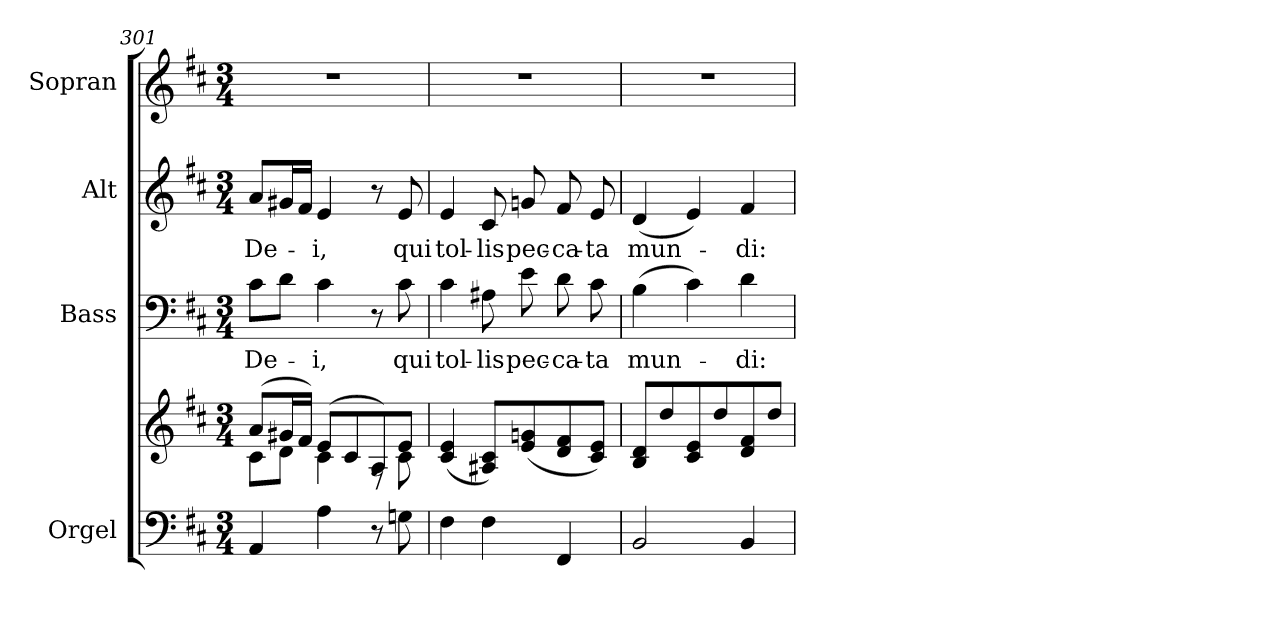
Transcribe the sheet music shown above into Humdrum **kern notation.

**kern	**kern	**kern	**text	**kern	**text	**kern
*part4	*part4	*part3	*part3	*part2	*part2	*part1
*staff5	*staff4	*staff3	*staff3	*staff2	*staff2	*staff1
*I"Orgel	*	*I"Bass	*	*I"Alt	*	*I"Sopran
*	*	*I'B.	*	*I'A.	*	*I'S.
*clefF4	*clefG2	*clefF4	*	*clefG2	*	*clefG2
*k[f#c#]	*k[f#c#]	*k[f#c#]	*	*k[f#c#]	*	*k[f#c#]
*D:	*D:	*D:	*	*D:	*	*D:
*M3/4	*M3/4	*M3/4	*	*M3/4	*	*M3/4
=301	=301	=301	=301	=301	=301	=301
*	*^	*	*	*	*	*
!	!	!	!	!LO:LY:b	!	!LO:LY:b	!
4AA/	(>8a/L	8c#\L	8c#\L	De-	8a/L	De-	2.r
.	16g#X/L	8d\J	8d\J	.	16g#X/L	.	.
.	16f#/JJ)	.	.	.	16f#/JJ	.	.
!	!	!	!	!LO:LY:b	!	!LO:LY:b	!
4A\	(>8e/L	4c#\	4c#\	-i,	4e/	-i,	.
.	8c#/	.	.	.	.	.	.
8r	8A/)	8rE	8r	.	8r	.	.
!	!	!	!	!LO:LY:b	!	!LO:LY:b	!
8Gn\	8e/J	8c#\	8c#\	qui	8e/	qui	.
!!LO:LB:g=z
=302	=302	=302	=302	=302	=302	=302	=302
!	!	!	!	!LO:LY:b	!	!LO:LY:b	!
*	*v	*v	*	*	*	*	*
4F#\	(<4c#/ 4e/	4c#\	tol-	4e/	tol-	2.r
!	!	!	!LO:LY:b	!	!LO:LY:b	!
4F#\	8A#X/ 8c#/L)	8A#X\	-lis	8c#/	-lis	.
!	!	!	!LO:LY:b	!	!LO:LY:b	!
.	(<8e/ 8gn/	8e\	pec-	8gn/	pec-	.
!	!	!	!LO:LY:b	!	!LO:LY:b	!
4FF#/	8d/ 8f#/	8d\	-ca-	8f#/	-ca-	.
!	!	!	!LO:LY:b	!	!LO:LY:b	!
.	8c#/ 8e/J)	8c#\	-ta	8e/	-ta	.
=303	=303	=303	=303	=303	=303	=303
!	!	!	!LO:LY:b	!	!LO:LY:b	!
2BB/	8B/ 8d/L	(>4B\	mun-	(<4d/	mun-	2.r
.	8dd/	.	.	.	.	.
.	8c#/ 8e/	4c#\)	.	4e/)	.	.
.	8dd/	.	.	.	.	.
!	!	!	!LO:LY:b	!	!LO:LY:b	!
4BB/	8d/ 8f#/	4d\	-di:	4f#/	-di:	.
.	8dd/J	.	.	.	.	.
=	=	=	=	=	=	=
*-	*-	*-	*-	*-	*-	*-
